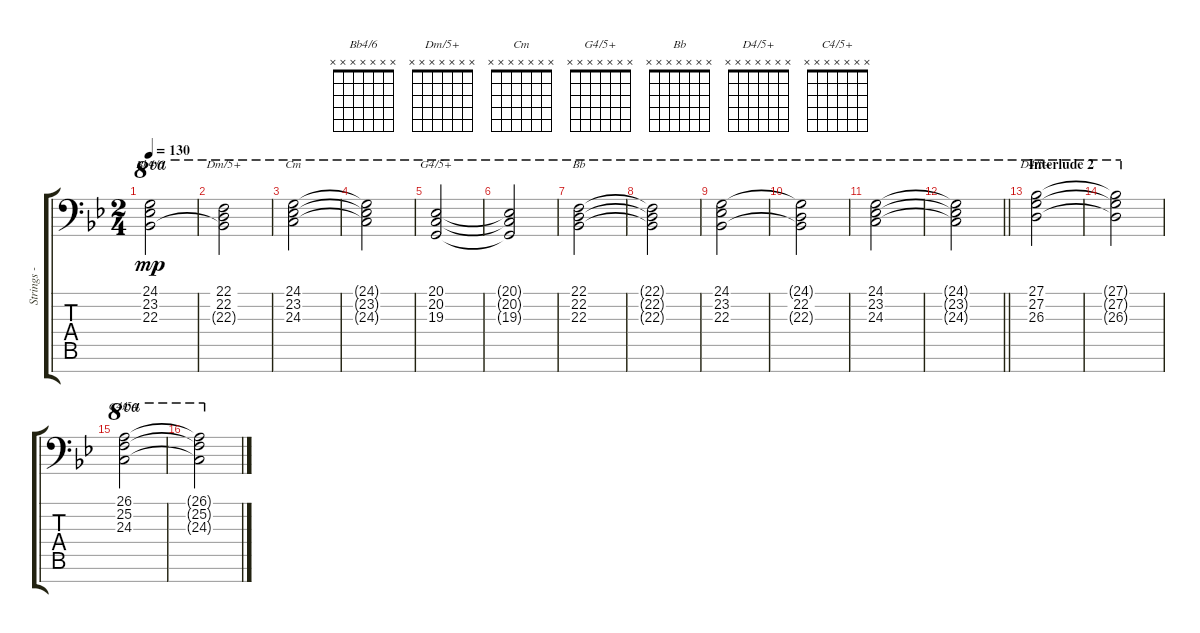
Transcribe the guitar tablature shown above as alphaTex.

\track ("Strings - Bass" "Strings - ") {instrument stringensemble1}
\staff {score tabs}
\tuning (G2 E2 C2 G1 E1 C1 G0) {hide}
\chord ("Bb4/6" x x x x x x x)
\chord ("Dm/5+" x x x x x x x)
\chord ("Cm" x x x x x x x)
\chord ("G4/5+" x x x x x x x)
\chord ("Bb" x x x x x x x)
\chord ("D4/5+" x x x x x x x)
\chord ("C4/5+" x x x x x x x)
\ts (2 4)
\tempo 130
\clef f4
\ks gminor
(24.1 23.2 22.3).2{ch "Bb4/6" ot 8va dy mp} |
(22.1 22.2 22.3{t}).2{ch "Dm/5+" ot 8va} |
(24.1 23.2 24.3).2{ch "Cm" ot 8va} |
(24.1{t} 23.2{t} 24.3{t}).2{ot 8va} |
(20.1 20.2 19.3).2{ch "G4/5+" ot 8va} |
(20.1{t} 20.2{t} 19.3{t}).2{ot 8va} |
(22.1 22.2 22.3).2{ch "Bb" ot 8va} |
(22.1{t} 22.2{t} 22.3{t}).2{ot 8va} |
(24.1 23.2 22.3).2{ot 8va} |
(24.1{t} 22.2 22.3{t}).2{ot 8va} |
(24.1 23.2 24.3).2{ot 8va} |
\barLineRight lightlight
(24.1{t} 23.2{t} 24.3{t}).2{ot 8va} |
\section ("" "Interlude 2")
(27.1 27.2 26.3).2{ch "D4/5+" ot 8va} |
(27.1{t} 27.2{t} 26.3{t}).2{ot 8va} |
(26.1 25.2 24.3).2{ch "C4/5+" ot 8va} |
(26.1{t} 25.2{t} 24.3{t}).2{ot 8va}
